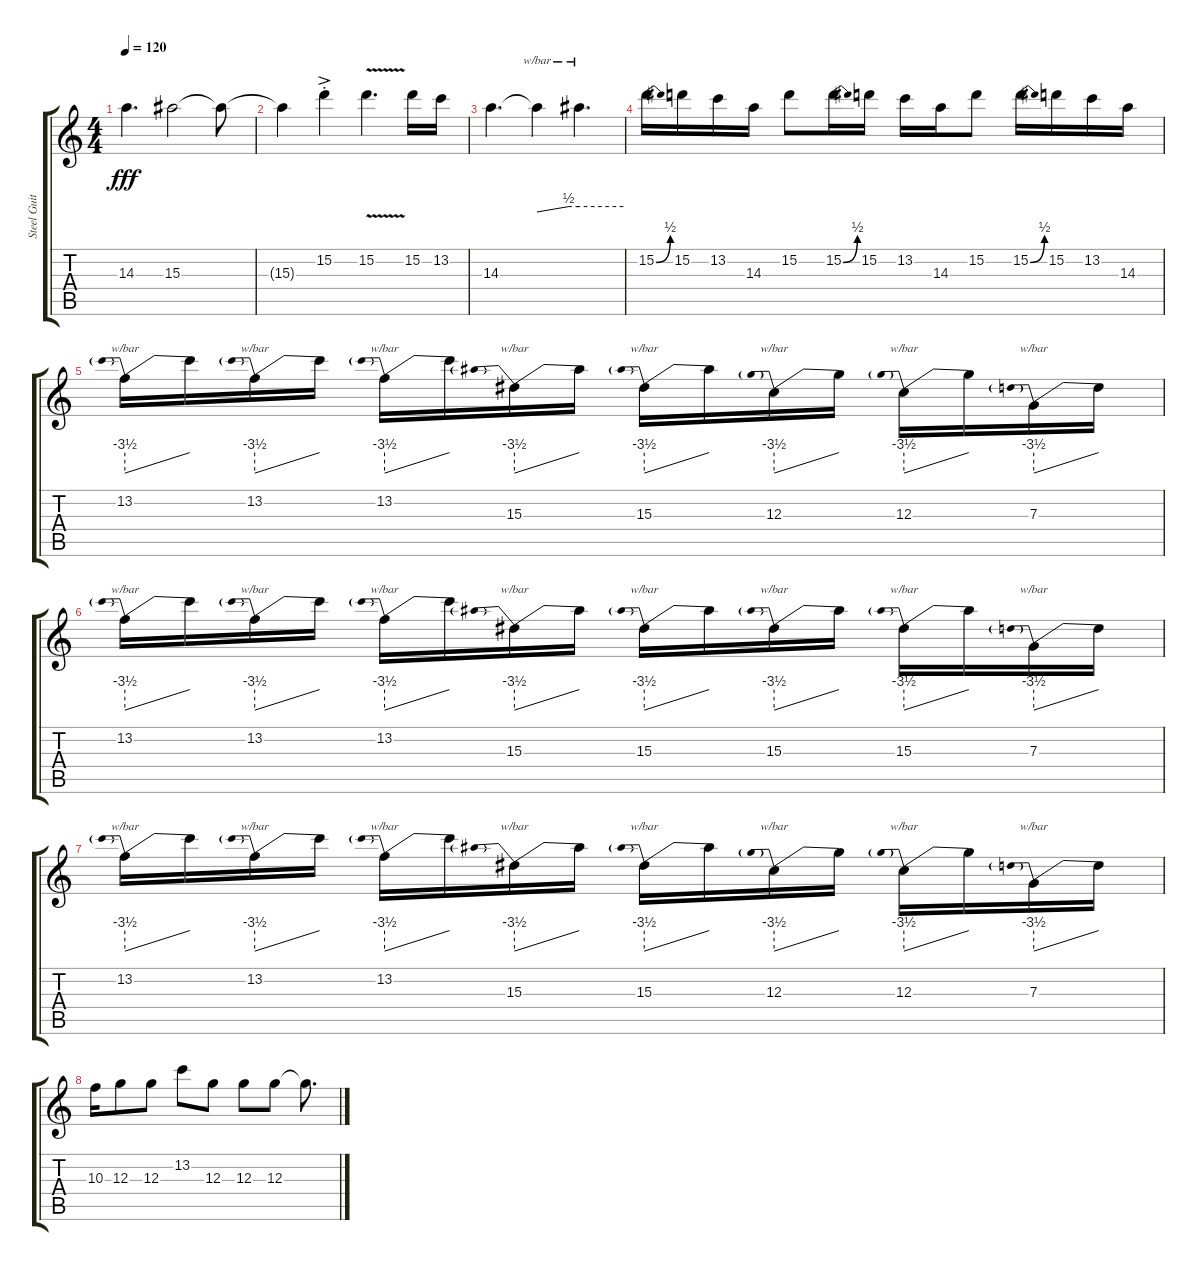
\track ("Steel Guitar" "Steel Guit") {instrument acousticguitarsteel}
\staff {score tabs}
\tuning (E4 B3 G3 D3 A2 E2) {hide}
\ts (4 4)
\tempo 120
\clef g2
\ks c
14.3.4{d dy fff} 15.3.2 15.3{t}.8 |
15.3{t}.4 15.2{ac st}.4 15.2{v}.4{d} 15.2.16 13.2.16 |
14.3.4{d} 14.3{t}.4{tbe (custom default 0 0 45 2 60 2)} 14.3{t}.4{d tbe (hold default 0 2 60 2)} |
15.2{be (bend 0 0 60 2)}.16 15.2.16 13.2.16 14.3.16 15.2.8 15.2{be (bend 0 0 60 2)}.16 15.2.16 13.2.16 14.3.16 15.2.8 15.2{be (bend 0 0 60 2)}.16 15.2.16 13.2.16 14.3.16 |
13.2.16{tbe (predivedive default 0 -14 60 0)} 13.2{t}.16 13.2.16{tbe (predivedive default 0 -14 60 0)} 13.2{t}.16 13.2.16{tbe (predivedive default 0 -14 60 0)} 13.2{t}.16 15.3.16{tbe (predivedive default 0 -14 60 0)} 15.3{t}.16 15.3.16{tbe (predivedive default 0 -14 60 0)} 15.3{t}.16 12.3.16{tbe (predivedive default 0 -14 60 0)} 12.3{t}.16 12.3.16{tbe (predivedive default 0 -14 60 0)} 12.3{t}.16 7.3.16{tbe (predivedive default 0 -14 60 0)} 7.3{t}.16 |
13.2.16{tbe (predivedive default 0 -14 60 0)} 13.2{t}.16 13.2.16{tbe (predivedive default 0 -14 60 0)} 13.2{t}.16 13.2.16{tbe (predivedive default 0 -14 60 0)} 13.2{t}.16 15.3.16{tbe (predivedive default 0 -14 60 0)} 15.3{t}.16 15.3.16{tbe (predivedive default 0 -14 60 0)} 15.3{t}.16 15.3.16{tbe (predivedive default 0 -14 60 0)} 15.3{t}.16 15.3.16{tbe (predivedive default 0 -14 60 0)} 15.3{t}.16 7.3.16{tbe (predivedive default 0 -14 60 0)} 7.3{t}.16 |
13.2.16{tbe (predivedive default 0 -14 60 0)} 13.2{t}.16 13.2.16{tbe (predivedive default 0 -14 60 0)} 13.2{t}.16 13.2.16{tbe (predivedive default 0 -14 60 0)} 13.2{t}.16 15.3.16{tbe (predivedive default 0 -14 60 0)} 15.3{t}.16 15.3.16{tbe (predivedive default 0 -14 60 0)} 15.3{t}.16 12.3.16{tbe (predivedive default 0 -14 60 0)} 12.3{t}.16 12.3.16{tbe (predivedive default 0 -14 60 0)} 12.3{t}.16 7.3.16{tbe (predivedive default 0 -14 60 0)} 7.3{t}.16 |
10.3.16 12.3.8 12.3.8 13.2.8 12.3.8 12.3.8 12.3.8 12.3{t}.8{d}
